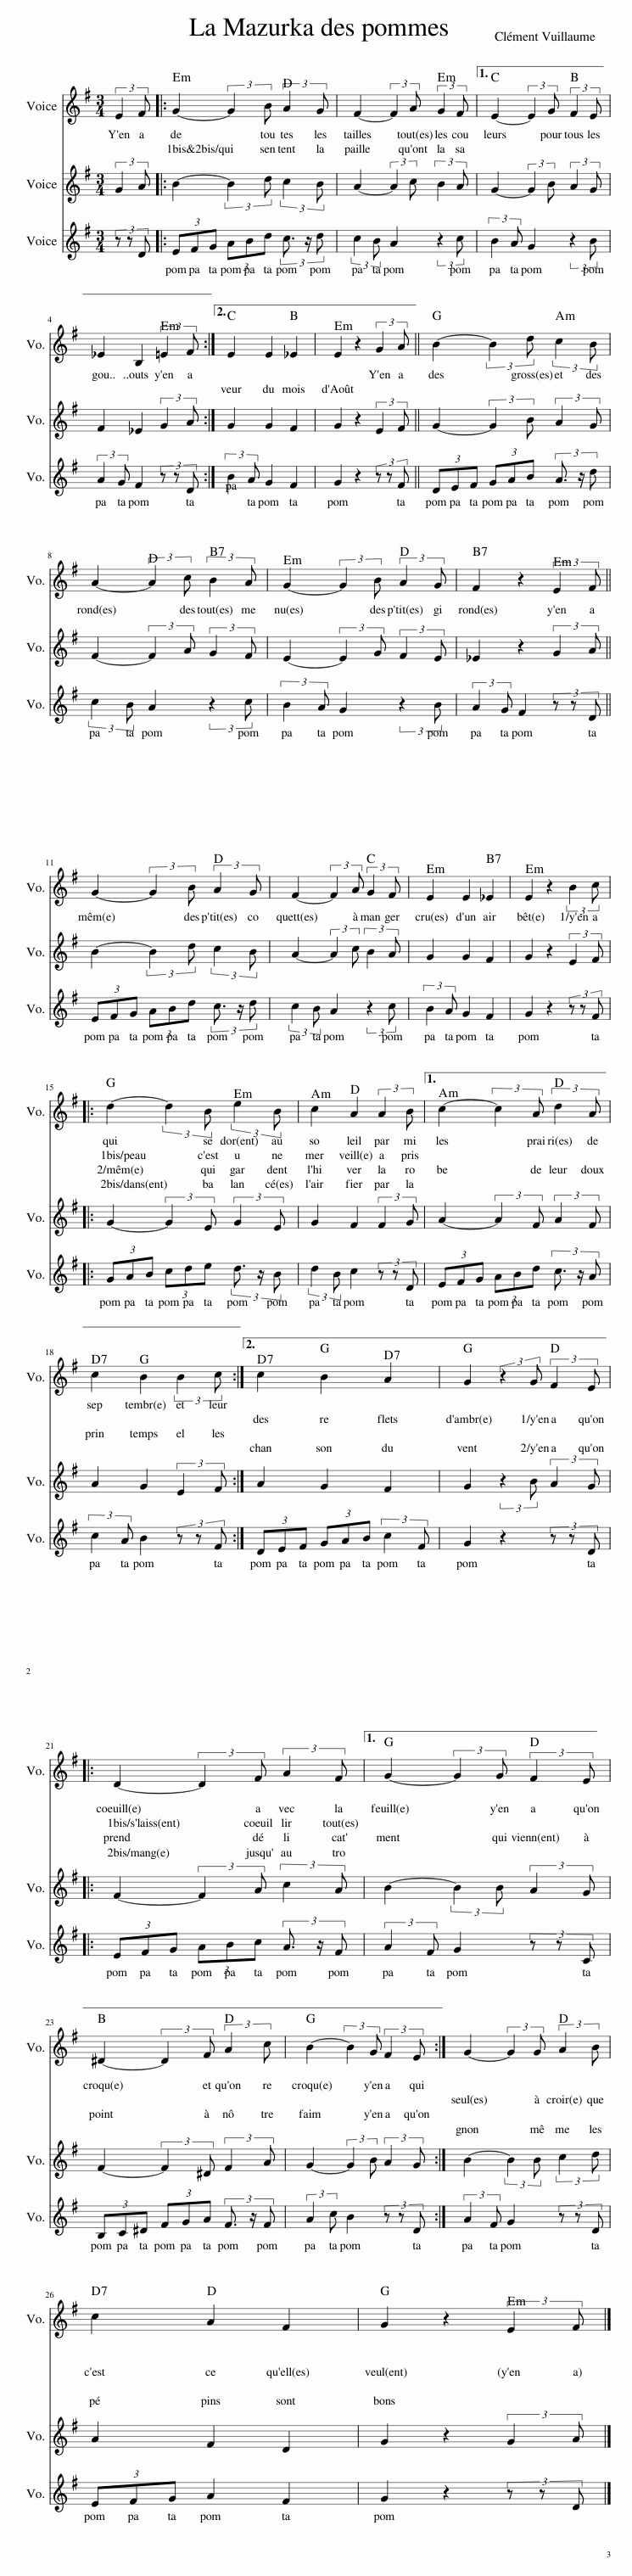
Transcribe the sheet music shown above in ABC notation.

X:1
%%score 1 2 3
L:1/8
M:3/4
I:linebreak $
K:G
V:1 treble
V:2 treble
V:3 treble
V:1
 (3:2:2E2 F |: G2- (3:2:2G2 B (3:2:2A2 G | F2- (3:2:2F2 A (3:2:2G2 F |1 E2- (3:2:2E2 G (3:2:2F2 E |$ _E2 B,2 (3:2:2=E2 F :|2 %5
 E2 E2 _E2 | E2 z2 (3:2:2G2 A || B2- (3:2:2B2 d (3:2:2c2 B |$ A2- (3:2:2A2 c (3:2:2B2 A | G2- (3:2:2G2 B (3:2:2A2 G | %10
 F2 z2 (3:2:2E2 F ||$ G2- (3:2:2G2 B (3:2:2A2 G | F2- (3:2:2F2 A (3:2:2G2 F | E2 E2 _E2 | E2 z2 (3:2:2B2 c |:$ %15
 d2- (3:2:2d2 B (3:2:2e2 B | c2 A2 (3:2:2A2 B |1 c2- (3:2:2c2 A (3:2:2d2 A |$ c2 B2 (3:2:2B2 c :|2 c2 B2 A2 | %20
 G2 (3:2:2z2 G (3:2:2F2 E |:$ D2- (3:2:2D2 F (3:2:2A2 F |1 G2- (3:2:2G2 G (3:2:2F2 E |$ ^D2- (3:2:2D2 F (3:2:2A2 c | B2- (3:2:2B2 G (3:2:2F2 E :| %25
 G2- (3:2:2G2 G (3:2:2A2 B |$ c2 A2 F2 | G2 z2 (3:2:2E2 F!D.S.! |] %28
V:2
 (3:2:2G2 A |: B2- (3:2:2B2 d (3:2:2c2 B | A2- (3:2:2A2 c (3:2:2B2 A |1 G2- (3:2:2G2 B (3:2:2A2 G |$ F2 _E2 (3:2:2G2 A :|2 %5
 G2 G2 F2 | G2 z2 (3:2:2E2 F || G2- (3:2:2G2 B (3:2:2A2 G |$ F2- (3:2:2F2 A (3:2:2G2 F | E2- (3:2:2E2 G (3:2:2F2 E | %10
 _E2 z2 (3:2:2G2 A ||$ B2- (3:2:2B2 d (3:2:2c2 B | A2- (3:2:2A2 c (3:2:2B2 A | G2 G2 F2 | G2 z2 (3:2:2E2 F |:$ %15
 G2- (3:2:2G2 E (3:2:2G2 E | G2 F2 (3:2:2F2 G |1 A2- (3:2:2A2 F (3:2:2A2 F |$ A2 G2 (3:2:2E2 F :|2 A2 G2 F2 | %20
 G2 (3:2:2z2 B (3:2:2A2 G |:$ F2- (3:2:2F2 A (3:2:2c2 A |1 B2- (3:2:2B2 B (3:2:2A2 G |$ F2- (3:2:2F2 ^D (3:2:2F2 A | G2- (3:2:2G2 B (3:2:2A2 G :| %25
 B2- (3:2:2B2 B (3:2:2c2 d |$ A2 F2 D2 | G2 z2 (3:2:2G2 A |] %28
V:3
 (3z z D |: (3EFG (3ABd (3c3/2 z/ d | (3:2:2c2 B A2 (3:2:2z2 c |1 (3:2:2B2 A G2 (3:2:2z2 B |$ (3:2:2A2 G F2 (3z z D :|2 %5
 (3:2:2B2 A G2 F2 | G2 z2 (3z z F || (3DEF (3GAB (3A3/2 z/ d |$ (3:2:2c2 B A2 (3:2:2z2 c | (3:2:2B2 A G2 (3:2:2z2 B | %10
 (3:2:2A2 G F2 (3z z D ||$ (3EFG (3ABd (3c3/2 z/ d | (3:2:2c2 B A2 (3:2:2z2 c | (3:2:2B2 A G2 F2 | G2 z2 (3z z F |:$ %15
 (3GAB (3cde (3d3/2 z/ B | (3:2:2d2 B c2 (3z z D |1 (3EFG (3ABd (3c3/2 z/ A |$ (3:2:2c2 A B2 (3z z F :|2 (3DEF (3GAB (3:2:2c2 F | %20
 G2 z2 (3z z D |:$ (3EFG (3ABc (3A3/2 z/ F |1 (3:2:2A2 F G2 (3z z C |$ (3B,C^D (3FGA (3F3/2 z/ F | (3:2:2A2 c B2 (3z z D :| %25
 (3:2:2A2 F G2 (3z z D |$ (3EFG A2 F2 | G2 z2 (3z z D |] %28
